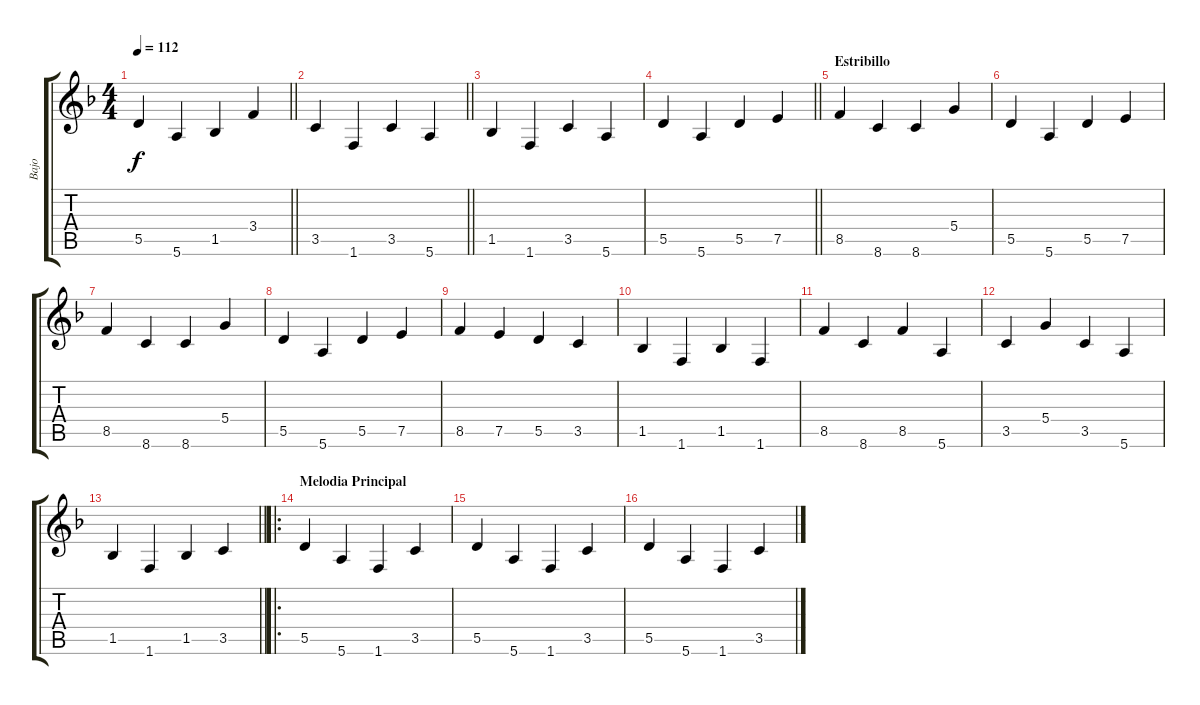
\track ("Bajo" "Bajo") {instrument electricbassfinger}
\staff {score tabs}
\tuning (E4 B3 G3 D3 A2 E2) {hide}
\ts (4 4)
\tempo 112
\clef g2
\barLineRight lightlight
\ks dminor
5.5.4{dy f} 5.6.4 1.5.4 3.4.4 |
\barLineRight lightlight
3.5.4 1.6.4 3.5.4 5.6.4 |
1.5.4 1.6.4 3.5.4 5.6.4 |
\barLineRight lightlight
5.5.4 5.6.4 5.5.4 7.5.4 |
\section ("" "Estribillo")
8.5.4 8.6.4 8.6.4 5.4.4 |
5.5.4 5.6.4 5.5.4 7.5.4 |
8.5.4 8.6.4 8.6.4 5.4.4 |
5.5.4 5.6.4 5.5.4 7.5.4 |
8.5.4 7.5.4 5.5.4 3.5.4 |
1.5.4 1.6.4 1.5.4 1.6.4 |
8.5.4 8.6.4 8.5.4 5.6.4 |
3.5.4 5.4.4 3.5.4 5.6.4 |
\barLineRight lightlight
1.5.4 1.6.4 1.5.4 3.5.4 |
\ro
\section ("" "Melodia Principal")
5.5.4 5.6.4 1.6.4 3.5.4 |
5.5.4 5.6.4 1.6.4 3.5.4 |
5.5.4 5.6.4 1.6.4 3.5.4
